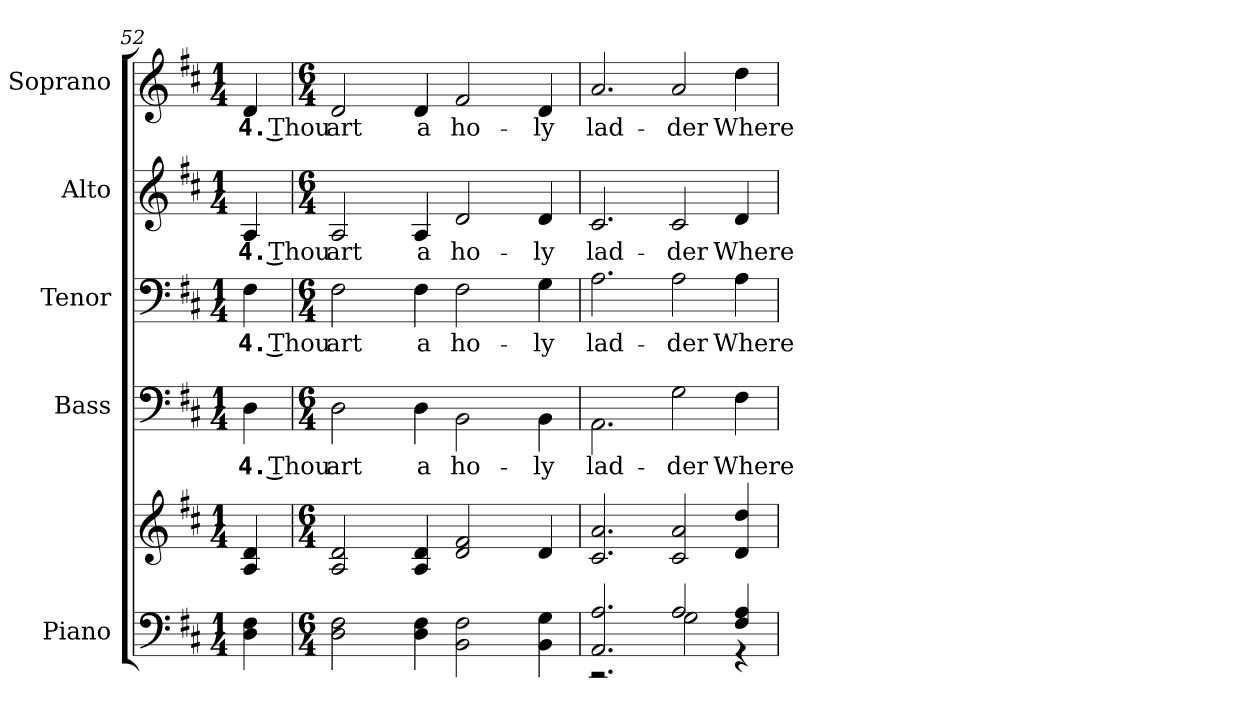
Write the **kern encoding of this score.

**kern	**kern	**kern	**text	**kern	**text	**kern	**text	**kern	**text
*part5	*part5	*part4	*part4	*part3	*part3	*part2	*part2	*part1	*part1
*staff6	*staff5	*staff4	*staff4	*staff3	*staff3	*staff2	*staff2	*staff1	*staff1
*I"Piano	*	*I"Bass	*	*I"Tenor	*	*I"Alto	*	*I"Soprano	*
*I'Pno.	*	*I'B.	*	*I'T.	*	*I'A.	*	*I'S.	*
!!LO:PB:g=z
*clefF4	*clefG2	*clefF4	*	*clefF4	*	*clefG2	*	*clefG2	*
*k[f#c#]	*k[f#c#]	*k[f#c#]	*	*k[f#c#]	*	*k[f#c#]	*	*k[f#c#]	*
*D:	*D:	*D:	*	*D:	*	*D:	*	*D:	*
*M1/4	*M1/4	*M1/4	*	*M1/4	*	*M1/4	*	*M1/4	*
=52	=52	=52	=52	=52	=52	=52	=52	=52	=52
*^	*	*	*	*	*	*	*	*	*
!	!	!	!	!LO:LY:b:color=#000000	!	!	!	!	!	!
!	!	!	!	!	!	!LO:LY:b:color=#000000	!	!	!	!
!	!	!	!	!	!	!	!	!LO:LY:b:color=#000000	!	!
!	!	!	!	!	!	!	!	!	!	!LO:LY:b:color=#000000
4Di\ 4F#i	4ryy	4Ai/ 4di	4Di\	4. Thou	4F#i\	4. Thou	4Ai/	4. Thou	4di/	4. Thou
=53	=53	=53	=53	=53	=53	=53	=53	=53	=53	=53
*M6/4	*	*M6/4	*M6/4	*	*M6/4	*	*M6/4	*	*M6/4	*
!	!	!	!	!LO:LY:b:color=#000000	!	!	!	!	!	!
!	!	!	!	!	!	!LO:LY:b:color=#000000	!	!	!	!
!	!	!	!	!	!	!	!	!LO:LY:b:color=#000000	!	!
!	!	!	!	!	!	!	!	!	!	!LO:LY:b:color=#000000
2Di\ 2F#i	4ryy	2Ai/ 2di	2Di\	art	2F#i\	art	2Ai/	art	2di/	art
.	4ryy	.	.	.	.	.	.	.	.	.
!	!	!	!	!LO:LY:b:color=#000000	!	!	!	!	!	!
!	!	!	!	!	!	!LO:LY:b:color=#000000	!	!	!	!
!	!	!	!	!	!	!	!	!LO:LY:b:color=#000000	!	!
!	!	!	!	!	!	!	!	!	!	!LO:LY:b:color=#000000
4Di\ 4F#i	4ryy	4Ai/ 4di	4Di\	a	4F#i\	a	4Ai/	a	4di/	a
!	!	!	!	!LO:LY:b:color=#000000	!	!	!	!	!	!
!	!	!	!	!	!	!LO:LY:b:color=#000000	!	!	!	!
!	!	!	!	!	!	!	!	!LO:LY:b:color=#000000	!	!
!	!	!	!	!	!	!	!	!	!	!LO:LY:b:color=#000000
2BBi\ 2F#i	4ryy	2di/ 2f#i	2BBi\	ho-	2F#i\	ho-	2di/	ho-	2f#i/	ho-
.	4ryy	.	.	.	.	.	.	.	.	.
!	!	!	!	!LO:LY:b:color=#000000	!	!	!	!	!	!
!	!	!	!	!	!	!LO:LY:b:color=#000000	!	!	!	!
!	!	!	!	!	!	!	!	!LO:LY:b:color=#000000	!	!
!	!	!	!	!	!	!	!	!	!	!LO:LY:b:color=#000000
4BBi\ 4Gi	4ryy	4di/	4BBi\	-ly	4Gi\	-ly	4di/	-ly	4di/	-ly
!!LO:PB:g=z
=54	=54	=54	=54	=54	=54	=54	=54	=54	=54	=54
!	!	!	!	!LO:LY:b:color=#000000	!	!	!	!	!	!
!	!	!	!	!	!	!LO:LY:b:color=#000000	!	!	!	!
!	!	!	!	!	!	!	!	!LO:LY:b:color=#000000	!	!
!	!	!	!	!	!	!	!	!	!	!LO:LY:b:color=#000000
2.AAi/ 2.Ai	2.r	2.c#i/ 2.ai	2.AAi\	lad-	2.Ai\	lad-	2.c#i/	lad-	2.ai/	lad-
!	!	!	!	!LO:LY:b:color=#000000	!	!	!	!	!	!
!	!	!	!	!	!	!LO:LY:b:color=#000000	!	!	!	!
!	!	!	!	!	!	!	!	!LO:LY:b:color=#000000	!	!
!	!	!	!	!	!	!	!	!	!	!LO:LY:b:color=#000000
2Ai/	2Gi\	2c#i/ 2ai	2Gi\	-der	2Ai\	-der	2c#i/	-der	2ai/	-der
!	!	!	!	!LO:LY:b:color=#000000	!	!	!	!	!	!
!	!	!	!	!	!	!LO:LY:b:color=#000000	!	!	!	!
!	!	!	!	!	!	!	!	!LO:LY:b:color=#000000	!	!
!	!	!	!	!	!	!	!	!	!	!LO:LY:b:color=#000000
4F#i/ 4Ai	4r	4di/ 4ddi	4F#i\	Where	4Ai\	Where	4di/	Where	4ddi\	Where
*v	*v	*	*	*	*	*	*	*	*	*
=	=	=	=	=	=	=	=	=	=
*-	*-	*-	*-	*-	*-	*-	*-	*-	*-
